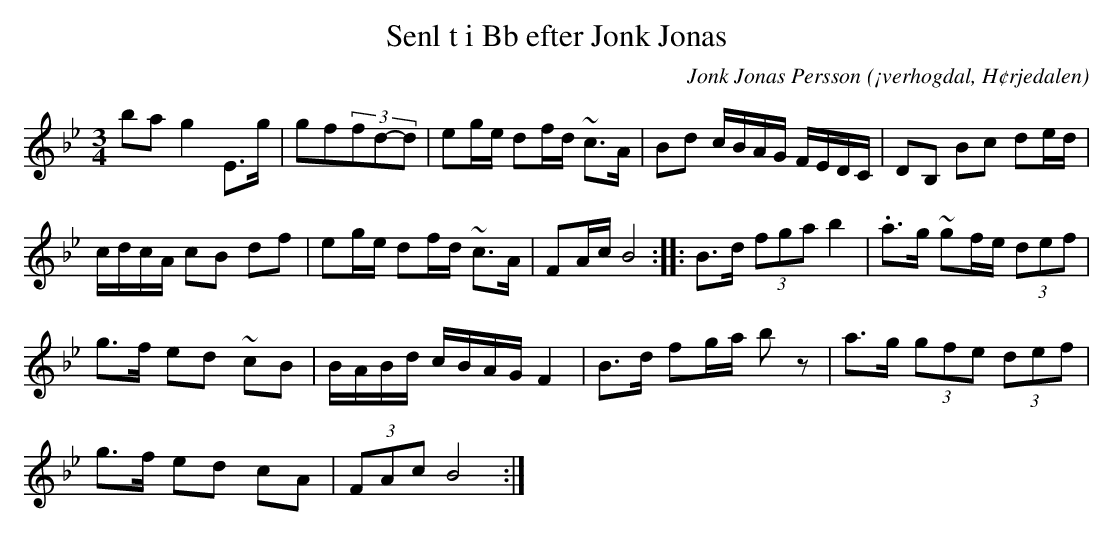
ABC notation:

X:1
T:Senl t i Bb efter Jonk Jonas
O:¡verhogdal, H¢rjedalen
M:3/4
C:Jonk Jonas Persson
K:Bb
ba g2 E>g |gf(3fd-d| eg/2e/2 df/2d/2 ~c>A | Bd c/2B/2A/2G/2 F/2E/2D/2C/2 | DB, Bc de/2d/2 |
 c/2d/2c/2A/2 cB df | eg/2e/2 df/2d/2 ~c>A | FA/2c/2 B4 :: B>d (3fga b2 | .a>g ~gf/2e/2 (3def |
g>f ed ~cB | B/2A/2B/2d/2 c/2B/2A/2G/2 F2 | B>d fg/2a/2 b z | a>g (3gfe (3def |
g>f ed cA | (3FAc B4 :|
